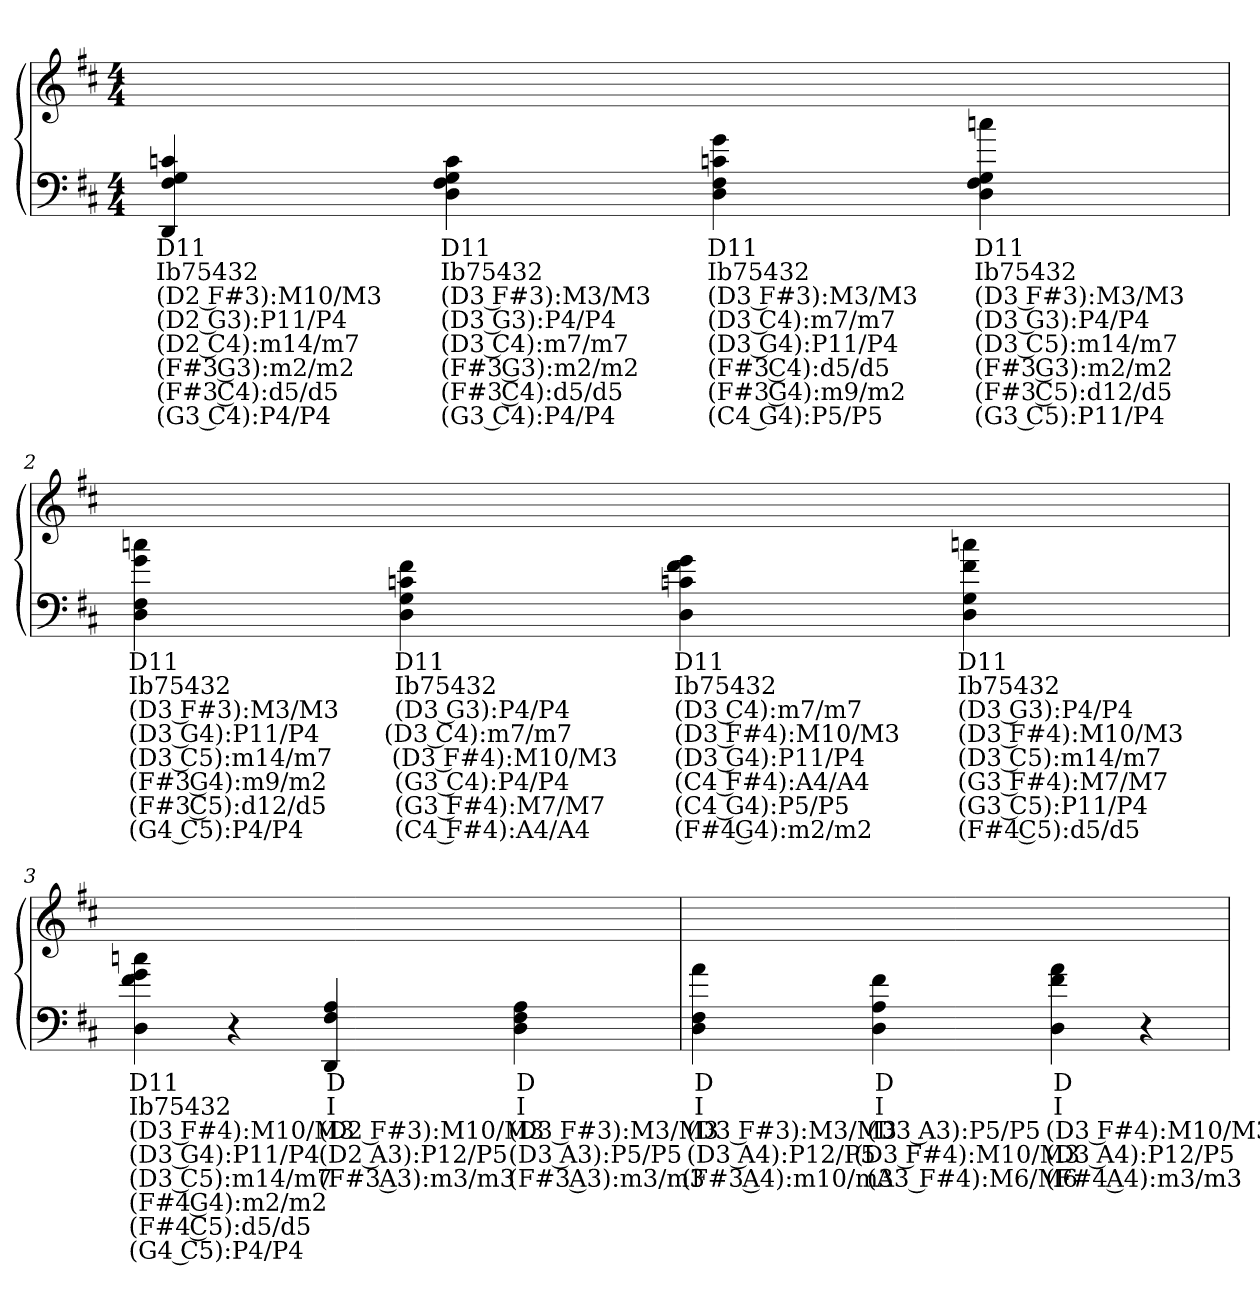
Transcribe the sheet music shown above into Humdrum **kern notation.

**kern	**text	**text	**text	**text	**text	**text	**text	**text	**kern
*part2	*part2	*part2	*part2	*part2	*part2	*part2	*part2	*part2	*part1
*staff2	*staff2	*staff2	*staff2	*staff2	*staff2	*staff2	*staff2	*staff2	*staff1
*clefF4	*	*	*	*	*	*	*	*	*clefG2
*k[f#c#]	*	*	*	*	*	*	*	*	*k[f#c#]
*D:	*	*	*	*	*	*	*	*	*D:
*M4/4	*	*	*	*	*	*	*	*	*M4/4
*MM60	*	*	*	*	*	*	*	*	*MM60
=1	=1	=1	=1	=1	=1	=1	=1	=1	=1
4DD 4F# 4G 4cn	D11	Ib75432	(D2 F#3):M10/M3	(D2 G3):P11/P4	(D2 C4):m14/m7	(F#3 G3):m2/m2	(F#3 C4):d5/d5	(G3 C4):P4/P4	1ryy
4D 4F# 4G 4c	D11	Ib75432	(D3 F#3):M3/M3	(D3 G3):P4/P4	(D3 C4):m7/m7	(F#3 G3):m2/m2	(F#3 C4):d5/d5	(G3 C4):P4/P4	.
4D 4F# 4cn 4g	D11	Ib75432	(D3 F#3):M3/M3	(D3 C4):m7/m7	(D3 G4):P11/P4	(F#3 C4):d5/d5	(F#3 G4):m9/m2	(C4 G4):P5/P5	.
4D 4F# 4G 4ccn	D11	Ib75432	(D3 F#3):M3/M3	(D3 G3):P4/P4	(D3 C5):m14/m7	(F#3 G3):m2/m2	(F#3 C5):d12/d5	(G3 C5):P11/P4	.
=2	=2	=2	=2	=2	=2	=2	=2	=2	=2
4D 4F# 4g 4ccn	D11	Ib75432	(D3 F#3):M3/M3	(D3 G4):P11/P4	(D3 C5):m14/m7	(F#3 G4):m9/m2	(F#3 C5):d12/d5	(G4 C5):P4/P4	1ryy
4D 4G 4cn 4f#	D11	Ib75432	(D3 G3):P4/P4	(D3 C4):m7/m7	(D3 F#4):M10/M3	(G3 C4):P4/P4	(G3 F#4):M7/M7	(C4 F#4):A4/A4	.
4D 4cn 4f# 4g	D11	Ib75432	(D3 C4):m7/m7	(D3 F#4):M10/M3	(D3 G4):P11/P4	(C4 F#4):A4/A4	(C4 G4):P5/P5	(F#4 G4):m2/m2	.
4D 4G 4f# 4ccn	D11	Ib75432	(D3 G3):P4/P4	(D3 F#4):M10/M3	(D3 C5):m14/m7	(G3 F#4):M7/M7	(G3 C5):P11/P4	(F#4 C5):d5/d5	.
=3	=3	=3	=3	=3	=3	=3	=3	=3	=3
4D 4f# 4g 4ccn	D11	Ib75432	(D3 F#4):M10/M3	(D3 G4):P11/P4	(D3 C5):m14/m7	(F#4 G4):m2/m2	(F#4 C5):d5/d5	(G4 C5):P4/P4	1ryy
4r	.	.	.	.	.	.	.	.	.
4DD 4F# 4A	D	I	(D2 F#3):M10/M3	(D2 A3):P12/P5	(F#3 A3):m3/m3	.	.	.	.
4D 4F# 4A	D	I	(D3 F#3):M3/M3	(D3 A3):P5/P5	(F#3 A3):m3/m3	.	.	.	.
=4	=4	=4	=4	=4	=4	=4	=4	=4	=4
4D 4F# 4a	D	I	(D3 F#3):M3/M3	(D3 A4):P12/P5	(F#3 A4):m10/m3	.	.	.	1ryy
4D 4A 4f#	D	I	(D3 A3):P5/P5	(D3 F#4):M10/M3	(A3 F#4):M6/M6	.	.	.	.
4D 4f# 4a	D	I	(D3 F#4):M10/M3	(D3 A4):P12/P5	(F#4 A4):m3/m3	.	.	.	.
4r	.	.	.	.	.	.	.	.	.
=	=	=	=	=	=	=	=	=	=
*-	*-	*-	*-	*-	*-	*-	*-	*-	*-
